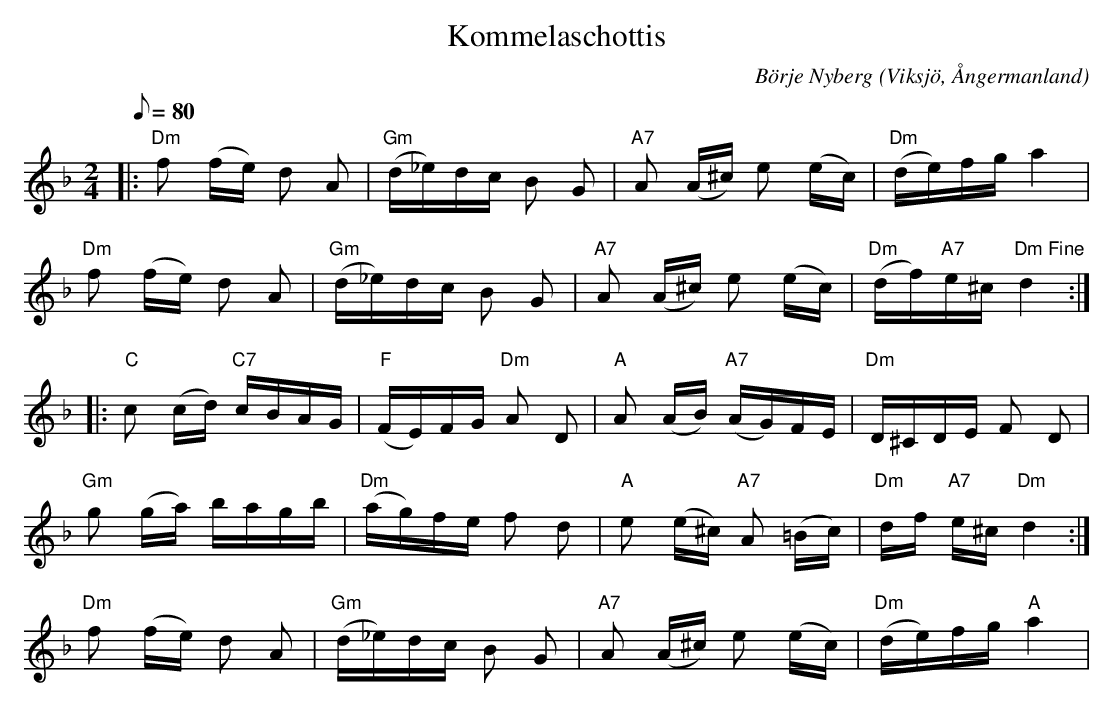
X:1
T:Kommelaschottis
C:Börje Nyberg
O:Viksjö, Ångermanland
M:2/4
L:1/8
Q:80
K:Dm
|: "Dm"f (f/2e/2) d A | "Gm"(d/2_e/2)d/2c/2 B G | "A7"A (A/2^c/2) e (e/2c/2) |"Dm"(d/2e/2)f/2g/2 a2 |
"Dm"f (f/2e/2) d A | "Gm" (d/2_e/2)d/2c/2 B G | "A7"A (A/2^c/2) e (e/2c/2) | "Dm"(d/2f/2)"A7"e/2^c/2 "Dm Fine"d2::
"C"c (c/2d/2) "C7"c/2B/2A/2G/2 | "F"(F/2E/2)F/2G/2 "Dm"A D | "A"A (A/2B/2) "A7"(A/2G/2)F/2E/2 | "Dm"D/2^C/2D/2E/2 F D |
"Gm"g (g/2a/2) b/2a/2g/2b/2 | "Dm"(a/2g/2)f/2e/2 f d | "A"e (e/2^c/2) "A7"A (=B/2c/2) | "Dm"d/2f/2 "A7"e/2^c/2 "Dm"d2:|
"Dm"f (f/2e/2) d A | "Gm"(d/2_e/2)d/2c/2 B G | "A7"A (A/2^c/2) e (e/2c/2) | "Dm"(d/2e/2)f/2g/2 "A"a2 |
